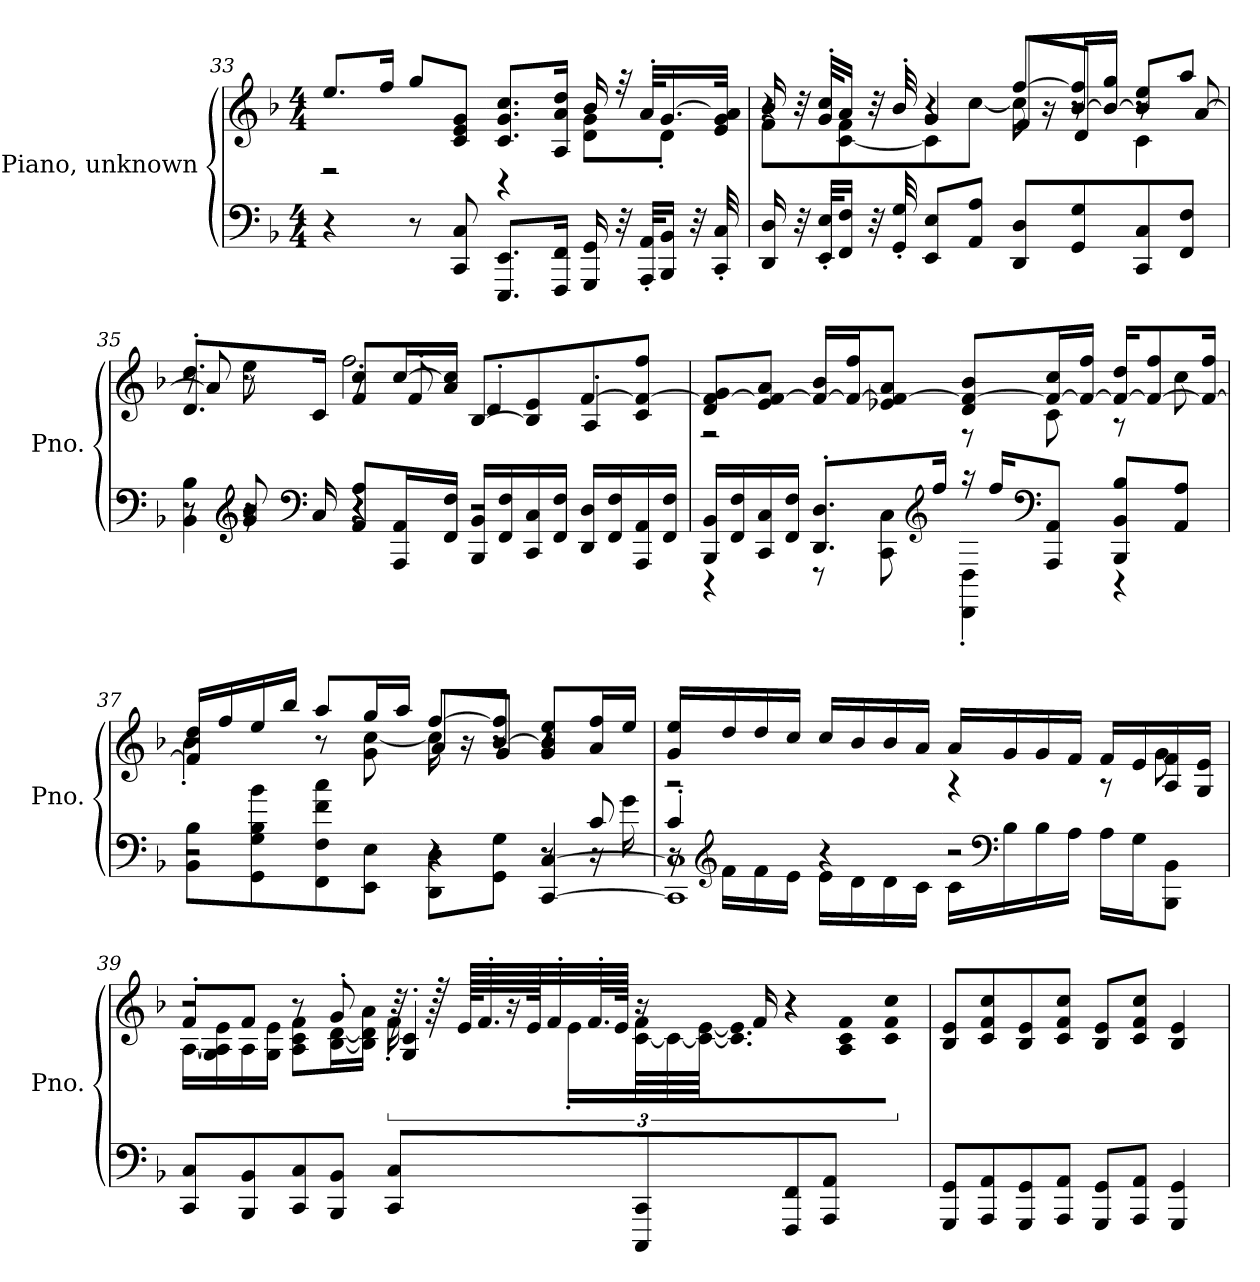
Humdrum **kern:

**kern	**kern
*part1	*part1
*staff2	*staff1
*I"Piano, unknown	*
*I'Pno.	*
!!LO:LB:g=z
*clefF4	*clefG2
*k[b-]	*k[b-]
*M4/4	*M4/4
=33	=33
*	*^
4r	8.ee/L	2r
.	16ff/Jk	.
8r	8gg/L	.
8CC/ 8C/	8c/ 8e/ 8g/J	.
8.EEE/ 8.EE/L	8.c/ 8.g/ 8.cc/L	4r
16FFF/ 16FF/Jk	16A/ 16a/ 16dd/Jk	.
16GGG/ 16GG/	16b-/	8d\ 8g\L
32r	32r	.
32AAA/' 32AA/'KLL	32a'/KLL	.
16BBB-/ 16BB-/JJ	[16.g/	8d'\J
32r	.	.
32CC/' 32C/'	32e/ 32g/] 32a/JJk	.
=34	=34	=34
*	*	*^
16DD/ 16D/	16b-/	8f\L	4r
32r	32r	.	.
32EE/' 32E/'KLL	32g/' 32cc/'KLL	.	.
16FF/ 16F/JJ	16a/JJ	[8c\ 8f\	.
32r	32r	.	.
32GG/' 32G/'	32b-'/	.	.
8EE/ 8E/L	4r	8c\]	4g/
8AA/ 8A/J	.	[8cc\J	.
8DD/ 8D/L	[8ff/L	16cc\]	8f/L
.	.	16r	.
8GG/ 8G/	[16b-/ 16ff/]L	8r	8d/J
.	16b-/_ 16gg/JJ	.	.
8CC/ 8C/	8b-/] 8ee/L	4c\	8r
8FF/ 8F/J	8aa/J	.	[8a/
!!LO:PB:g=z	!!	!!
=35	=35	=35	=35
*^	*	*	*
*	*^	*	*	*
8r	4BB-\ 4B-\	8r	8.d/' 8.dd/'L	8r	8a/]
*clefG2	*	*	*	*	*
8g/ 8b-/	.	16r	.	8ee\	8r
*clefF4	*	*	*	*	*
.	.	16C/	16c/Jk	.	.
4r	4r	8AA/ 8A/L	8f/ 8cc/L	2.ff\	8r
.	.	16AAA/ 16AA/L	[16cc/L	.	8f'/
.	.	16FF/ 16F/JJ	16a/ 16cc/]JJ	.	.
2r	2r	16BBB-/ 16BB-/LL	[8B-/L	.	4d'/
.	.	16FF/ 16F/	.	.	.
.	.	16CC/ 16C/	8B-/] 8e/	.	.
.	.	16FF/ 16F/JJ	.	.	.
.	.	16DD/ 16D/LL	[8f/	.	4A'/
.	.	16FF/ 16F/	.	.	.
.	.	16AAA/ 16AA/	8c/ 8f/_ 8ff/J	.	.
.	.	16FF/ 16F/JJ	.	.	.
*	*v	*v	*	*	*
*	*	*	*v	*v
=36	=36	=36	=36
16BBB-/ 16BB-/LL	4r	8d/ 8f/_ 8g/L	2r
16FF/ 16F/	.	.	.
16CC/ 16C/	.	8e/ 8f/_ 8a/J	.
16FF/ 16F/JJ	.	.	.
8.DD/' 8.D/'L	8r	16f/_ 16b-/LL	.
.	.	16f/_ 16ff/J	.
.	8CC\ 8C\	8e-X/ 8f/_ 8a/J	.
*clefG2	*	*	*
16ff/Jk	.	.	.
16r	4DD\' 4D\'	8d/ 8f/_ 8b-/L	8r
16ff/KL	.	.	.
*clefF4	*	*	*
8AAA/ 8AA/J	.	16f/_ 16cc/L	8c\
.	.	16f/_ 16ff/JJ	.
8BBB-/ 8BB-/ 8B-/L	4r	16f/_ 16dd/KL	8r
.	.	8f/_ 8ff/	.
8AA/ 8A/J	.	.	8cc\
.	.	16f/_ 16ff/Jk	.
!!LO:LB:g=z
=37	=37	=37	=37
*	*^	*	*^
2r	8BB-\ 8B-\L	2r	16f/] 16dd/LL	4b-'\	2r
.	.	.	16ff/	.	.
.	8GG\ 8G\ 8B-\ 8b-\	.	16ee/	.	.
.	.	.	16bb-/JJ	.	.
.	8FF\ 8F\ 8f\ 8cc\	.	8aa/L	8r	.
.	8EE\ 8E\J	.	16gg/L	8g\ [8cc\	.
.	.	.	16aa/JJ	.	.
4r	8DD\ 8D\L	4r	[8ff/L	16cc\]	8a/L
.	.	.	.	16r	.
.	8GG\ 8G\J	.	[8b-/ 8ff/]J	8r	8g/J
8r	8r	[4CC/ [4C/	8g/ 8b-/] 8ee/L	4r	4r
8c/	16r	.	16a/ 16ff/L	.	.
.	16g\	.	16ee/JJ	.	.
*	*	*	*	*v	*v
=38	=38	=38	=38	=38
4c'/	16r	1CC] 1C]	16g/ 16ee/LL	2r
*clefG2	*	*	*	*
.	16f\LL	.	16dd/	.
.	16f\	.	16dd/	.
.	16e\JJ	.	16cc/JJ	.
4r	16e\LL	.	16cc/LL	.
.	16d\	.	16b-/	.
.	16d\	.	16b-/	.
.	16c\JJ	.	16a/JJ	.
2r	16c\LL	.	16a/LL	4r
*clefF4	*	*	*	*
.	16B-\	.	16g/	.
.	16B-\	.	16g/	.
.	16A\JJ	.	16f/JJ	.
.	16A\LL	.	16f/LL	8r
.	16G\J	.	16e/	.
.	8BBB-\ 8BB-\J	.	16A/ 16f/	8g\
.	.	.	16G/ 16e/JJ	.
*v	*v	*v	*	*
!!LO:LB:g=z
=39	=39	=39
*	*	*^
8CC/ 8C/L	8f'/L	[16A\LL	2r
.	.	16G\ 16A\] 16e\	.
8BBB-/ 8BB-/	8f/J	16A\	.
.	.	16G\ 16e\JJ	.
8CC/ 8C/	8r	8A\ 8c\ 8f\L	.
8BBB-/ 8BB-/J	8g'/	[16B-\ [16d\L	.
.	.	16B-\] 16d\] 16a\JJ	.
8CC/ 8C/L	64r	24f'\	4G/' 4c/'
.	128r	.	.
.	128e/KLLLL	.	.
.	64.f'/	.	.
.	.	24r	.
.	128e/JK	.	.
.	32f'/	.	.
.	.	24e'\LL	.
.	64.f'/L	.	.
.	128e/JJJJk	.	.
*	*	*Xbrackettup	*
8CCC/ 8CC/	16r	[96c\ 96f\LL	.
.	.	96c\_	.
.	.	96c\_ [96e\JJ	.
.	.	16.c\] 16.e\]J	.
.	16f/	.	.
8FFF/ 8FF/	4r	8A\ 8c\ 8f\	4r
8AAA/ 8AA/J	.	8c\ 8f\ 8cc\J	.
*	*v	*v	*v
=40	=40
8GGG/ 8GG/L	8B-/ 8e/L
8AAA/ 8AA/	8c/ 8f/ 8cc/
8GGG/ 8GG/	8B-/ 8e/
8AAA/ 8AA/J	8c/ 8f/ 8cc/J
8GGG/ 8GG/L	8B-/ 8e/L
8AAA/ 8AA/J	8c/ 8f/ 8cc/J
4GGG/ 4GG/	4B-/ 4e/
=	=
*-	*-
